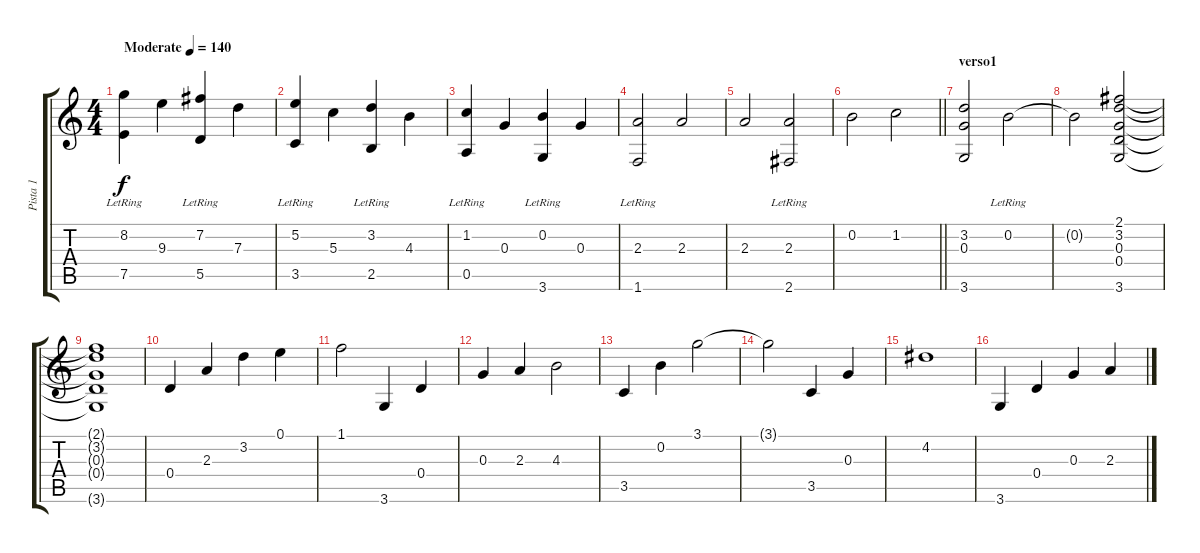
\track ("Pista 1" "Pista 1") {instrument acousticguitarsteel}
\staff {score tabs}
\tuning (E4 B3 G3 D3 A2 E2) {hide}
\ts (4 4)
\tempo (140 "Moderate")
\clef g2
\ks c
(8.2{lr} 7.5{lr}).4{dy f instrument acousticguitarsteel} 9.3.4 (7.2{lr} 5.5{lr}).4 7.3.4 |
(5.2{lr} 3.5{lr}).4 5.3.4 (3.2{lr} 2.5{lr}).4 4.3.4 |
(1.2{lr} 0.5{lr}).4 0.3.4 (0.2{lr} 3.6{lr}).4 0.3.4 |
(2.3{lr} 1.6{lr}).2 2.3.2 |
2.3.2 (2.3{lr} 2.6{lr}).2 |
\barLineRight lightlight
0.2.2 1.2.2 |
\section ("" "verso1")
(3.2 0.3 3.6).2 0.2{lr}.2 |
0.2{t}.2 (2.1 3.2 0.3 0.4 3.6).2 |
(2.1{t} 3.2{t} 0.3{t} 0.4{t} 3.6{t}).1 |
0.4.4 2.3.4 3.2.4 0.1.4 |
1.1.2 3.6.4 0.4.4 |
0.3.4 2.3.4 4.3.2 |
3.5.4 0.2.4 3.1.2 |
3.1{t}.2 3.5.4 0.3.4 |
4.2.1 |
3.6.4 0.4.4 0.3.4 2.3.4
